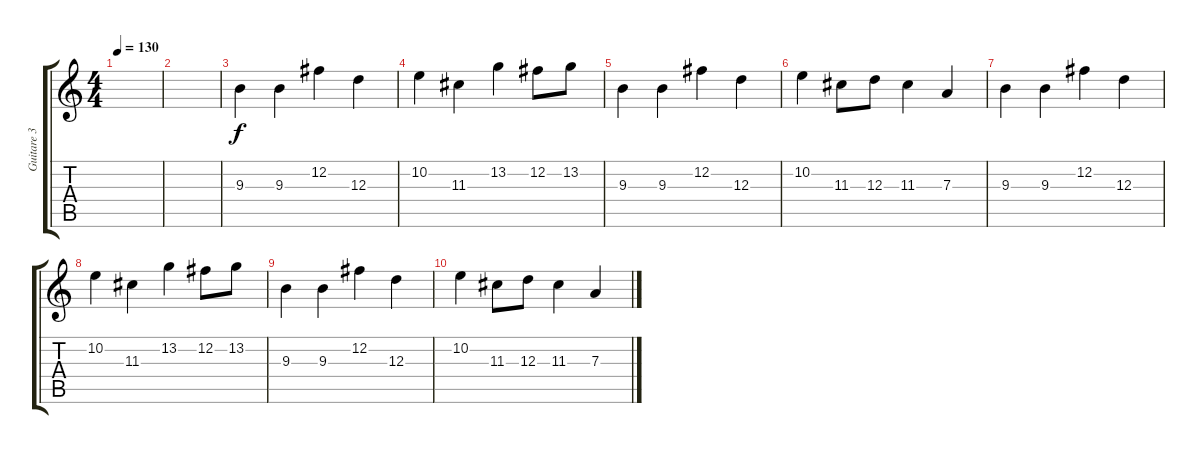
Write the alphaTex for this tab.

\track ("Guitare 3" "Guitare 3") {instrument distortionguitar}
\staff {score tabs}
\tuning (B3 Gb3 D3 A2 E2 B1) {hide}
\ts (4 4)
\tempo 130
\clef g2
\ks c
|
|
9.3.4 9.3.4 12.2.4 12.3.4 |
10.2.4 11.3.4 13.2.4 12.2.8 13.2.8 |
9.3.4 9.3.4 12.2.4 12.3.4 |
10.2.4 11.3.8 12.3.8 11.3.4 7.3.4 |
9.3.4 9.3.4 12.2.4 12.3.4 |
10.2.4 11.3.4 13.2.4 12.2.8 13.2.8 |
9.3.4 9.3.4 12.2.4 12.3.4 |
10.2.4 11.3.8 12.3.8 11.3.4 7.3.4
